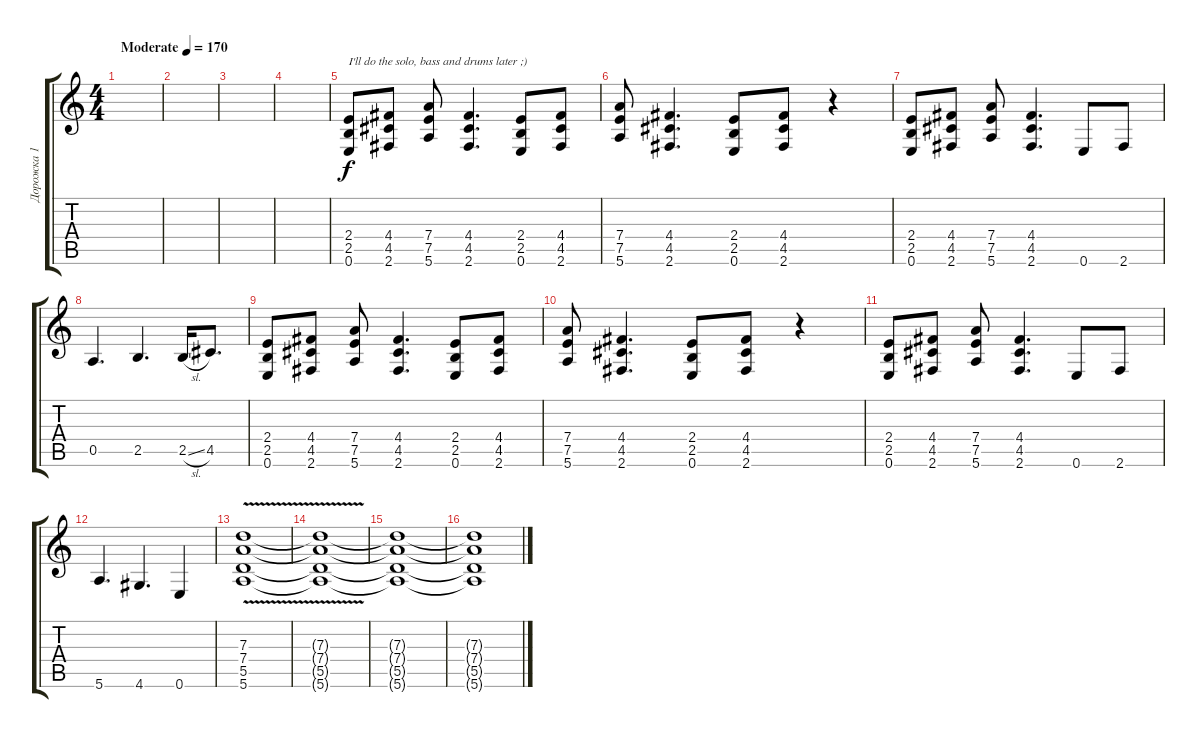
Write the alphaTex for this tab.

\track ("Дорожка 1" "Дорожка 1") {instrument distortionguitar}
\staff {score tabs}
\tuning (E4 B3 G3 D3 A2 E2) {hide}
\ts (4 4)
\tempo (170 "Moderate")
\clef g2
\ks c
|
|
|
|
(2.4 2.5 0.6).8{txt "I'll do the solo, bass and drums later ;)"} (4.4 4.5 2.6).8 (7.4 7.5 5.6).8 (4.4 4.5 2.6).4{d} (2.4 2.5 0.6).8 (4.4 4.5 2.6).8 |
(7.4 7.5 5.6).8 (4.4 4.5 2.6).4{d} (2.4 2.5 0.6).8 (4.4 4.5 2.6).8 r.4 |
(2.4 2.5 0.6).8 (4.4 4.5 2.6).8 (7.4 7.5 5.6).8 (4.4 4.5 2.6).4{d} 0.6.8 2.6.8 |
0.5.4{d} 2.5.4{d} 2.5{sl}.16 4.5.8{d} |
(2.4 2.5 0.6).8 (4.4 4.5 2.6).8 (7.4 7.5 5.6).8 (4.4 4.5 2.6).4{d} (2.4 2.5 0.6).8 (4.4 4.5 2.6).8 |
(7.4 7.5 5.6).8 (4.4 4.5 2.6).4{d} (2.4 2.5 0.6).8 (4.4 4.5 2.6).8 r.4 |
(2.4 2.5 0.6).8 (4.4 4.5 2.6).8 (7.4 7.5 5.6).8 (4.4 4.5 2.6).4{d} 0.6.8 2.6.8 |
5.6.4{d} 4.6.4{d} 0.6.4 |
(7.3{v} 7.4{v} 5.5{v} 5.6{v}).1 |
(7.3{t} 7.4{t} 5.5{t} 5.6{t}).1 |
(7.3{t} 7.4{t} 5.5{t} 5.6{t}).1 |
(7.3{t} 7.4{t} 5.5{t} 5.6{t}).1
